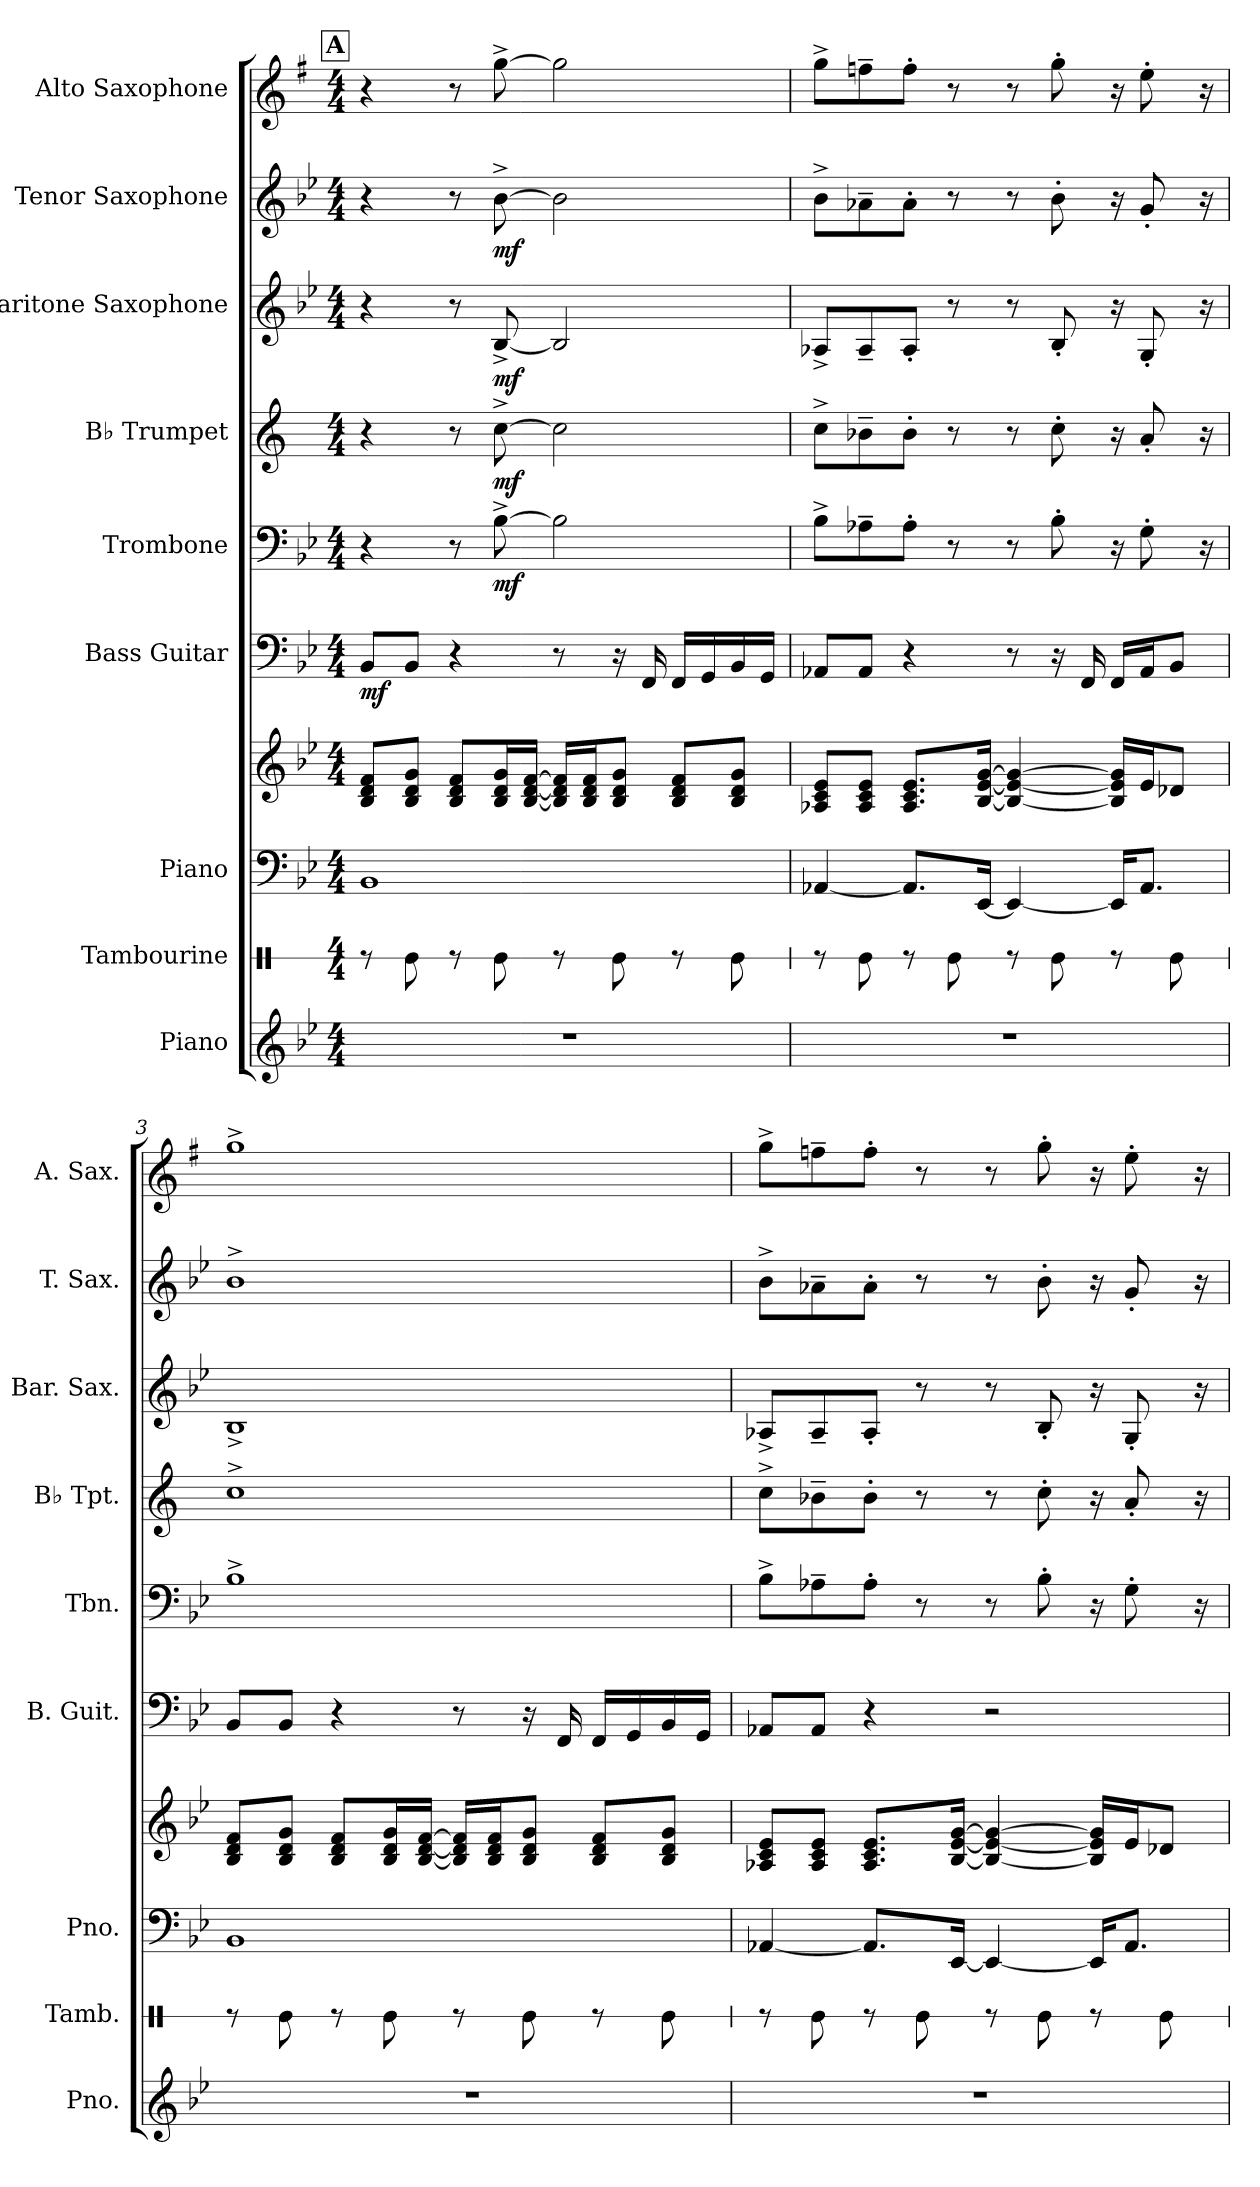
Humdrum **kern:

**kern	**kern	**kern	**kern	**dynam	**kern	**dynam	**kern	**dynam	**kern	**dynam	**kern	**dynam	**kern	**dynam	**kern	**dynam
*part9	*part8	*part7	*part7	*part7	*part6	*part6	*part5	*part5	*part4	*part4	*part3	*part3	*part2	*part2	*part1	*part1
*staff10	*staff9	*staff8	*staff7	*staff7/8	*staff6	*staff6	*staff5	*staff5	*staff4	*staff4	*staff3	*staff3	*staff2	*staff2	*staff1	*staff1
*I"Piano	*I"Tambourine	*I"Piano	*	*	*I"Bass Guitar	*	*I"Trombone	*	*I"B♭ Trumpet	*	*I"Baritone Saxophone	*	*I"Tenor Saxophone	*	*I"Alto Saxophone	*
*I'Pno.	*I'Tamb.	*I'Pno.	*	*	*I'B. Guit.	*	*I'Tbn.	*	*I'B♭ Tpt.	*	*I'Bar. Sax.	*	*I'T. Sax.	*	*I'A. Sax.	*
*	*stria1	*	*	*	*	*	*	*	*	*	*	*	*	*	*	*
*clefG2	*clefX	*clefF4	*clefG2	*	*clefF4	*	*clefF4	*	*clefG2	*	*clefG2	*	*clefG2	*	*clefG2	*
*	*	*	*	*	*ITrd7c12	*	*	*	*ITrd1c2	*	*ITrd12c21	*	*ITrd8c14	*	*ITrd5c9	*
*k[b-e-]	*k[]	*k[b-e-]	*k[b-e-]	*	*k[b-e-]	*	*k[b-e-]	*	*k[b-e-]	*	*k[b-e-]	*	*k[b-e-]	*	*k[b-e-]	*
*M4/4	*M4/4	*M4/4	*M4/4	*	*M4/4	*	*M4/4	*	*M4/4	*	*M4/4	*	*M4/4	*	*M4/4	*
*MM92	*MM92	*MM92	*MM92	*	*MM92	*	*MM92	*	*MM92	*	*MM92	*	*MM92	*	*MM92	*
!!LO:REH:place=s1:a:B:fs=14:t=A
=1	=1	=1	=1	=1	=1	=1	=1	=1	=1	=1	=1	=1	=1	=1	=1	=1
!	!	!	!	!LO:DY:b=2	!	!	!	!	!	!	!	!	!	!	!	!
!	!	!	!	!LO:DY:n=1:b	!	!	!	!	!	!	!	!	!	!	!	!
!	!	!	!	!LO:DY:n=2:b	!	!	!	!	!	!	!	!	!	!	!	!
!	!	!	!	!LO:DY:n=3:b	!	!LO:DY:b	!	!	!	!	!	!	!	!	!	!
1r	8r	1BB-	8B-/ 8d/ 8f/L	mf mf mf mf	8BBB-/L	mf	4r	.	4r	.	4r	.	4r	.	4r	.
.	8Re\	.	8B-/ 8d/ 8g/J	.	8BBB-/J	.	.	.	.	.	.	.	.	.	.	.
.	8r	.	8B-/ 8d/ 8f/L	.	4r	.	8r	.	8r	.	8r	.	8r	.	8r	.
!	!	!	!	!	!	!	!	!LO:DY:b	!	!LO:DY:b	!	!LO:DY:b	!	!LO:DY:b	!	!LO:DY:b
!	!	!	!	!	!	!	!	!	!	!	!	!	!	!	!	!LO:DY:n=1:b
.	8Re\	.	16B-/ 16d/ 16g/L	.	.	.	[8B-^\	mf	[8b-^\	mf	[8BB-^/	mf	[8B-^\	mf	[8b-^\	mf mf
.	.	.	[16B-/ [16d/ [16f/JJ	.	.	.	.	.	.	.	.	.	.	.	.	.
.	8r	.	16B-/] 16d/] 16f/]LL	.	8r	.	2B-\]	.	2b-\]	.	2BB-/]	.	2B-\]	.	2b-\]	.
.	.	.	16B-/ 16d/ 16f/J	.	.	.	.	.	.	.	.	.	.	.	.	.
.	8Re\	.	8B-/ 8d/ 8g/J	.	16r	.	.	.	.	.	.	.	.	.	.	.
.	.	.	.	.	16FFF/	.	.	.	.	.	.	.	.	.	.	.
.	8r	.	8B-/ 8d/ 8f/L	.	16FFF/LL	.	.	.	.	.	.	.	.	.	.	.
.	.	.	.	.	16GGG/	.	.	.	.	.	.	.	.	.	.	.
.	8Re\	.	8B-/ 8d/ 8g/J	.	16BBB-/	.	.	.	.	.	.	.	.	.	.	.
.	.	.	.	.	16GGG/JJ	.	.	.	.	.	.	.	.	.	.	.
=2	=2	=2	=2	=2	=2	=2	=2	=2	=2	=2	=2	=2	=2	=2	=2	=2
1r	8r	[4AA-X/	8A-X/ 8c/ 8e-/L	.	8AAA-X/L	.	8B-^\L	.	8b-^\L	.	8AA-X^/L	.	8B-^\L	.	8b-^\L	.
.	8Re\	.	8A-/ 8c/ 8e-/J	.	8AAA-/J	.	8A-X~\	.	8a-X~\	.	8AA-~/	.	8A-X~\	.	8a-X~\	.
.	8r	8.AA-/L]	8.A-/ 8.c/ 8.e-/L	.	4r	.	8A-'\J	.	8a-'\J	.	8AA-'/J	.	8A-'\J	.	8a-'\J	.
.	8Re\	.	.	.	.	.	8r	.	8r	.	8r	.	8r	.	8r	.
.	.	[16EE-/Jk	[16B-/ [16e-/ [16g/Jk	.	.	.	.	.	.	.	.	.	.	.	.	.
.	8r	4EE-/_	4B-/_ 4e-/_ 4g/_	.	8r	.	8r	.	8r	.	8r	.	8r	.	8r	.
.	8Re\	.	.	.	16r	.	8B-'\	.	8b-'\	.	8BB-'/	.	8B-'\	.	8b-'\	.
.	.	.	.	.	16FFF/	.	.	.	.	.	.	.	.	.	.	.
.	8r	16EE-/KL]	16B-/] 16e-/] 16g/]LL	.	16FFF/LL	.	16r	.	16r	.	16r	.	16r	.	16r	.
.	.	8.AA-/J	16e-/J	.	16AAA-/J	.	8G'\	.	8g'/	.	8GG'/	.	8G'/	.	8g'\	.
.	8Re\	.	8d-X/J	.	8BBB-/J	.	.	.	.	.	.	.	.	.	.	.
.	.	.	.	.	.	.	16r	.	16r	.	16r	.	16r	.	16r	.
!!LO:PB:g=z
=3	=3	=3	=3	=3	=3	=3	=3	=3	=3	=3	=3	=3	=3	=3	=3	=3
1r	8r	1BB-	8B-/ 8d/ 8f/L	.	8BBB-/L	.	1B-^	.	1b-^	.	1BB-^	.	1B-^	.	1b-^	.
.	8Re\	.	8B-/ 8d/ 8g/J	.	8BBB-/J	.	.	.	.	.	.	.	.	.	.	.
.	8r	.	8B-/ 8d/ 8f/L	.	4r	.	.	.	.	.	.	.	.	.	.	.
.	8Re\	.	16B-/ 16d/ 16g/L	.	.	.	.	.	.	.	.	.	.	.	.	.
.	.	.	[16B-/ [16d/ [16f/JJ	.	.	.	.	.	.	.	.	.	.	.	.	.
.	8r	.	16B-/] 16d/] 16f/]LL	.	8r	.	.	.	.	.	.	.	.	.	.	.
.	.	.	16B-/ 16d/ 16f/J	.	.	.	.	.	.	.	.	.	.	.	.	.
.	8Re\	.	8B-/ 8d/ 8g/J	.	16r	.	.	.	.	.	.	.	.	.	.	.
.	.	.	.	.	16FFF/	.	.	.	.	.	.	.	.	.	.	.
.	8r	.	8B-/ 8d/ 8f/L	.	16FFF/LL	.	.	.	.	.	.	.	.	.	.	.
.	.	.	.	.	16GGG/	.	.	.	.	.	.	.	.	.	.	.
.	8Re\	.	8B-/ 8d/ 8g/J	.	16BBB-/	.	.	.	.	.	.	.	.	.	.	.
.	.	.	.	.	16GGG/JJ	.	.	.	.	.	.	.	.	.	.	.
=4	=4	=4	=4	=4	=4	=4	=4	=4	=4	=4	=4	=4	=4	=4	=4	=4
1r	8r	[4AA-X/	8A-X/ 8c/ 8e-/L	.	8AAA-X/L	.	8B-^\L	.	8b-^\L	.	8AA-X^/L	.	8B-^\L	.	8b-^\L	.
.	8Re\	.	8A-/ 8c/ 8e-/J	.	8AAA-/J	.	8A-X~\	.	8a-X~\	.	8AA-~/	.	8A-X~\	.	8a-X~\	.
.	8r	8.AA-/L]	8.A-/ 8.c/ 8.e-/L	.	4r	.	8A-'\J	.	8a-'\J	.	8AA-'/J	.	8A-'\J	.	8a-'\J	.
.	8Re\	.	.	.	.	.	8r	.	8r	.	8r	.	8r	.	8r	.
.	.	[16EE-/Jk	[16B-/ [16e-/ [16g/Jk	.	.	.	.	.	.	.	.	.	.	.	.	.
.	8r	4EE-/_	4B-/_ 4e-/_ 4g/_	.	2r	.	8r	.	8r	.	8r	.	8r	.	8r	.
.	8Re\	.	.	.	.	.	8B-'\	.	8b-'\	.	8BB-'/	.	8B-'\	.	8b-'\	.
.	8r	16EE-/KL]	16B-/] 16e-/] 16g/]LL	.	.	.	16r	.	16r	.	16r	.	16r	.	16r	.
.	.	8.AA-/J	16e-/J	.	.	.	8G'\	.	8g'/	.	8GG'/	.	8G'/	.	8g'\	.
.	8Re\	.	8d-X/J	.	.	.	.	.	.	.	.	.	.	.	.	.
.	.	.	.	.	.	.	16r	.	16r	.	16r	.	16r	.	16r	.
=	=	=	=	=	=	=	=	=	=	=	=	=	=	=	=	=
*-	*-	*-	*-	*-	*-	*-	*-	*-	*-	*-	*-	*-	*-	*-	*-	*-
